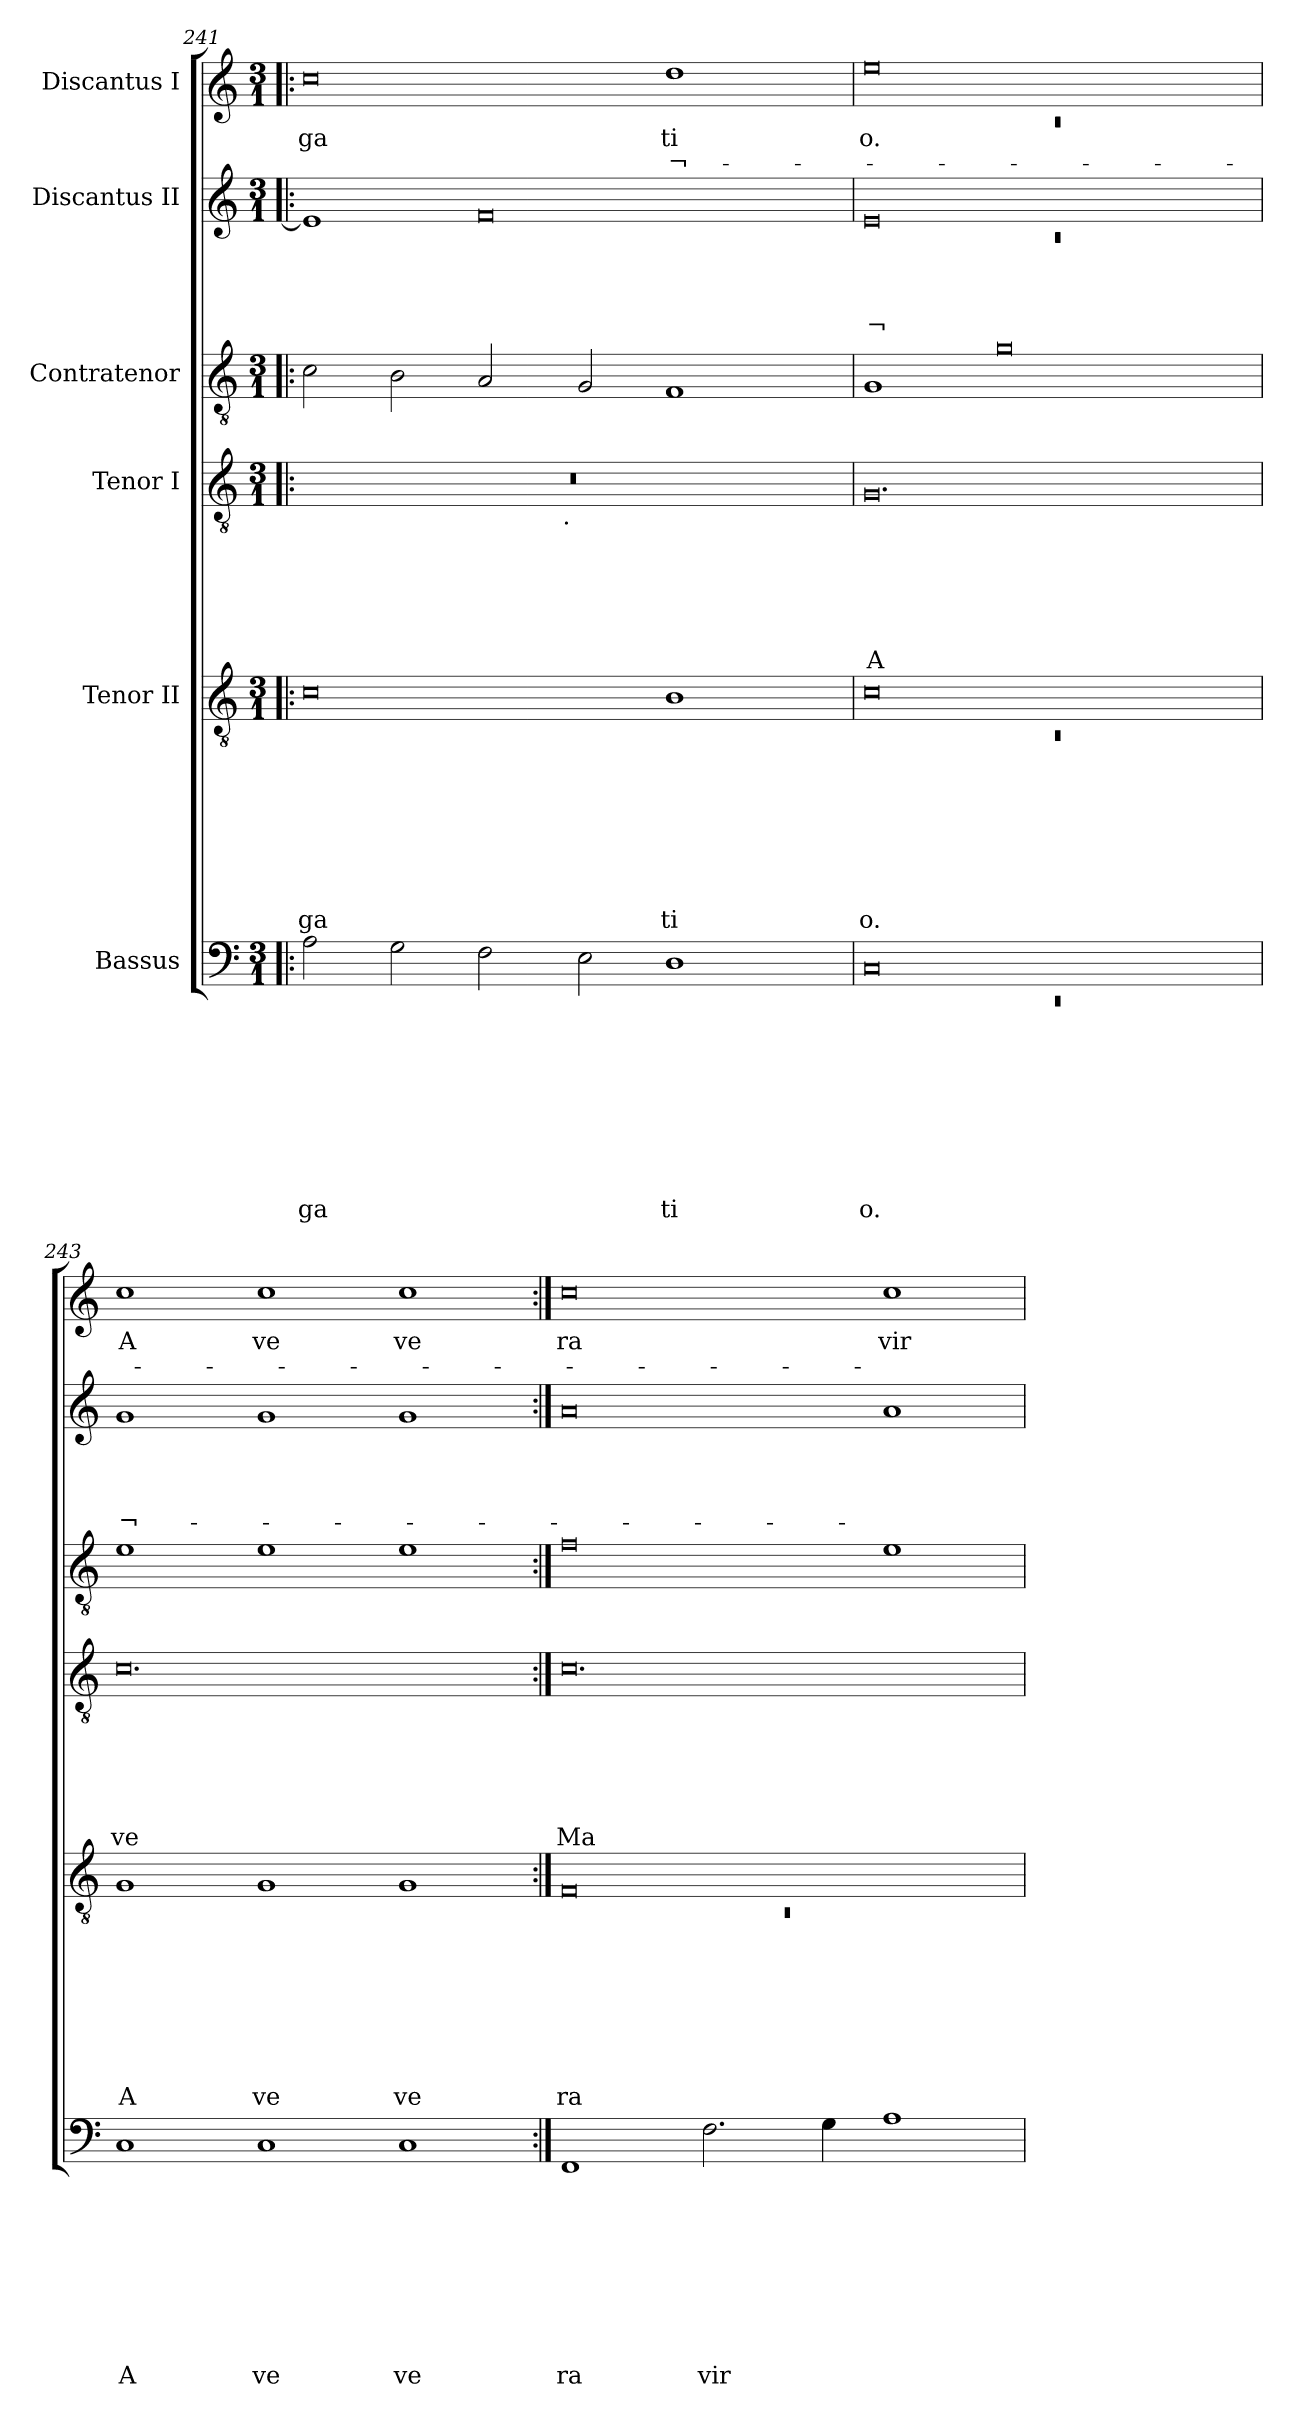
**kern	**text	**text	**text	**text	**text	**text	**text	**text	**text	**kern	**text	**text	**text	**text	**text	**text	**text	**text	**kern	**text	**text	**text	**text	**text	**text	**kern	**kern	**text	**text	**text	**text	**kern	**text	**text
*part6	*part6	*part6	*part6	*part6	*part6	*part6	*part6	*part6	*part6	*part5	*part5	*part5	*part5	*part5	*part5	*part5	*part5	*part5	*part4	*part4	*part4	*part4	*part4	*part4	*part4	*part3	*part2	*part2	*part2	*part2	*part2	*part1	*part1	*part1
*staff6	*staff6	*staff6	*staff6	*staff6	*staff6	*staff6	*staff6	*staff6	*staff6	*staff5	*staff5	*staff5	*staff5	*staff5	*staff5	*staff5	*staff5	*staff5	*staff4	*staff4	*staff4	*staff4	*staff4	*staff4	*staff4	*staff3	*staff2	*staff2	*staff2	*staff2	*staff2	*staff1	*staff1	*staff1
*I"Bassus	*	*	*	*	*	*	*	*	*	*I"Tenor II	*	*	*	*	*	*	*	*	*I"Tenor I	*	*	*	*	*	*	*I"Contratenor	*I"Discantus II	*	*	*	*	*I"Discantus I	*	*
*clefF4	*	*	*	*	*	*	*	*	*	*clefGv2	*	*	*	*	*	*	*	*	*clefGv2	*	*	*	*	*	*	*clefGv2	*clefG2	*	*	*	*	*clefG2	*	*
*k[]	*	*	*	*	*	*	*	*	*	*k[]	*	*	*	*	*	*	*	*	*k[]	*	*	*	*	*	*	*k[]	*k[]	*	*	*	*	*k[]	*	*
*C:	*	*	*	*	*	*	*	*	*	*C:	*	*	*	*	*	*	*	*	*C:	*	*	*	*	*	*	*C:	*C:	*	*	*	*	*C:	*	*
*M3/1	*	*	*	*	*	*	*	*	*	*M3/1	*	*	*	*	*	*	*	*	*M3/1	*	*	*	*	*	*	*M3/1	*M3/1	*	*	*	*	*M3/1	*	*
=241!|:	=241!|:	=241!|:	=241!|:	=241!|:	=241!|:	=241!|:	=241!|:	=241!|:	=241!|:	=241!|:	=241!|:	=241!|:	=241!|:	=241!|:	=241!|:	=241!|:	=241!|:	=241!|:	=241!|:	=241!|:	=241!|:	=241!|:	=241!|:	=241!|:	=241!|:	=241!|:	=241!|:	=241!|:	=241!|:	=241!|:	=241!|:	=241!|:	=241!|:	=241!|:
!	!	!	!	!	!	!	!	!	!LO:LY:b	!	!	!	!	!	!	!	!	!LO:LY:b	!	!	!	!	!	!	!	!	!	!	!	!	!	!	!LO:LY:b	!
*	*	*	*	*	*	*	*	*	*	*	*	*	*	*	*	*	*	*	*^	*	*	*	*	*	*	*	*	*	*	*	*	*	*	*
2A\	.	.	.	.	.	.	.	.	ga	0c	.	.	.	.	.	.	.	ga	0.r	1ryy	.	.	.	.	.	.	2c\	1e]	.	.	.	.	0cc	ga	.
2G\	.	.	.	.	.	.	.	.	.	.	.	.	.	.	.	.	.	.	.	.	.	.	.	.	.	.	2B\	.	.	.	.	.	.	.	.
2F\	.	.	.	.	.	.	.	.	.	.	.	.	.	.	.	.	.	.	.	4...ryy	.	.	.	.	.	.	2A/	0f	.	.	.	.	.	.	.
!	!	!	!	!	!	!	!	!	!	!	!	!	!	!	!	!	!	!	!	!LO:TX:b:t=.	!	!	!	!	!	!	!	!	!	!	!	!	!	!	!
.	.	.	.	.	.	.	.	.	.	.	.	.	.	.	.	.	.	.	.	1ryy	.	.	.	.	.	.	.	.	.	.	.	.	.	.	.
2E\	.	.	.	.	.	.	.	.	.	.	.	.	.	.	.	.	.	.	.	.	.	.	.	.	.	.	2G/	.	.	.	.	.	.	.	.
!	!	!	!	!	!	!	!	!	!LO:LY:b	!	!	!	!	!	!	!	!	!LO:LY:b	!	!	!	!	!	!	!	!	!	!	!	!	!	!	!	!LO:LY:b	!LO:LY:b
1D	.	.	.	.	.	.	.	.	ti	1B	.	.	.	.	.	.	.	ti	.	.	.	.	.	.	.	.	1F	.	.	.	.	.	1dd	ti	¬-
.	.	.	.	.	.	.	.	.	.	.	.	.	.	.	.	.	.	.	.	2ryy	.	.	.	.	.	.	.	.	.	.	.	.	.	.	.
.	.	.	.	.	.	.	.	.	.	.	.	.	.	.	.	.	.	.	.	32ryy	.	.	.	.	.	.	.	.	.	.	.	.	.	.	.
=242	=242	=242	=242	=242	=242	=242	=242	=242	=242	=242	=242	=242	=242	=242	=242	=242	=242	=242	=242	=242	=242	=242	=242	=242	=242	=242	=242	=242	=242	=242	=242	=242	=242	=242	=242
*^	*	*	*	*	*	*	*	*	*	*^	*	*	*	*	*	*	*	*	*	*	*	*	*	*	*	*	*	*^	*	*	*	*	*^	*	*
!	!LO:N:vis=1	!	!	!	!	!	!	!	!	!LO:LY:b	!	!LO:N:vis=1	!	!	!	!	!	!	!	!LO:LY:b	!	!	!	!	!	!	!	!LO:LY:b	!	!	!LO:N:vis=1	!	!	!	!LO:LY:b	!	!LO:N:vis=1	!LO:LY:b	!
*	*	*	*	*	*	*	*	*	*	*	*	*	*	*	*	*	*	*	*	*	*v	*v	*	*	*	*	*	*	*	*	*	*	*	*	*	*	*	*	*
0C	0.rEE	.	.	.	.	.	.	.	.	o.	0c	0.rC	.	.	.	.	.	.	.	o.	0.G	.	.	.	.	.	A	1G	0e	0.rc	.	.	.	-¬	0ee	0.rc	o.	.
.	.	.	.	.	.	.	.	.	.	.	.	.	.	.	.	.	.	.	.	.	.	.	.	.	.	.	.	0g	.	.	.	.	.	.	.	.	.	.
1ryy	.	.	.	.	.	.	.	.	.	.	1ryy	.	.	.	.	.	.	.	.	.	.	.	.	.	.	.	.	.	1ryy	.	.	.	.	.	1ryy	.	.	.
*v	*v	*	*	*	*	*	*	*	*	*	*	*	*	*	*	*	*	*	*	*	*	*	*	*	*	*	*	*	*v	*v	*	*	*	*	*v	*v	*	*
*	*	*	*	*	*	*	*	*	*	*v	*v	*	*	*	*	*	*	*	*	*	*	*	*	*	*	*	*	*	*	*	*	*	*	*	*
=243	=243	=243	=243	=243	=243	=243	=243	=243	=243	=243	=243	=243	=243	=243	=243	=243	=243	=243	=243	=243	=243	=243	=243	=243	=243	=243	=243	=243	=243	=243	=243	=243	=243	=243
!	!	!	!	!	!	!	!	!	!LO:LY:b	!	!	!	!	!	!	!	!	!LO:LY:b	!	!	!	!	!	!	!LO:LY:b	!	!	!	!	!	!LO:LY:b	!	!LO:LY:b	!
1C	.	.	.	.	.	.	.	.	A	1G	.	.	.	.	.	.	.	A	0.c	.	.	.	.	.	ve	1e	1g	.	.	.	¬-	1cc	A	.
!	!	!	!	!	!	!	!	!	!LO:LY:b	!	!	!	!	!	!	!	!	!LO:LY:b	!	!	!	!	!	!	!	!	!	!	!	!	!	!	!LO:LY:b	!
1C	.	.	.	.	.	.	.	.	ve	1G	.	.	.	.	.	.	.	ve	.	.	.	.	.	.	.	1e	1g	.	.	.	.	1cc	ve	.
!	!	!	!	!	!	!	!	!	!LO:LY:b	!	!	!	!	!	!	!	!	!LO:LY:b	!	!	!	!	!	!	!	!	!	!	!	!	!	!	!LO:LY:b	!
1C	.	.	.	.	.	.	.	.	ve	1G	.	.	.	.	.	.	.	ve	.	.	.	.	.	.	.	1e	1g	.	.	.	.	1cc	ve	.
=244:|!	=244:|!	=244:|!	=244:|!	=244:|!	=244:|!	=244:|!	=244:|!	=244:|!	=244:|!	=244:|!	=244:|!	=244:|!	=244:|!	=244:|!	=244:|!	=244:|!	=244:|!	=244:|!	=244:|!	=244:|!	=244:|!	=244:|!	=244:|!	=244:|!	=244:|!	=244:|!	=244:|!	=244:|!	=244:|!	=244:|!	=244:|!	=244:|!	=244:|!	=244:|!
*	*	*	*	*	*	*	*	*	*	*^	*	*	*	*	*	*	*	*	*	*	*	*	*	*	*	*	*	*	*	*	*	*	*	*
!	!	!	!	!	!	!	!	!	!LO:LY:b	!	!LO:N:vis=1	!	!	!	!	!	!	!	!LO:LY:b	!	!	!	!	!	!	!LO:LY:b	!	!	!	!	!	!	!	!LO:LY:b	!
1FF	.	.	.	.	.	.	.	.	ra	0F	0.rC	.	.	.	.	.	.	.	ra	0.c	.	.	.	.	.	Ma	0f	0a	.	.	.	.	0cc	ra	.
!	!	!	!	!	!	!	!	!	!LO:LY:b	!	!	!	!	!	!	!	!	!	!	!	!	!	!	!	!	!	!	!	!	!	!	!	!	!	!
2.F\	.	.	.	.	.	.	.	.	vir	.	.	.	.	.	.	.	.	.	.	.	.	.	.	.	.	.	.	.	.	.	.	.	.	.	.
4G\	.	.	.	.	.	.	.	.	.	.	.	.	.	.	.	.	.	.	.	.	.	.	.	.	.	.	.	.	.	.	.	.	.	.	.
!	!	!	!	!	!	!	!	!	!	!	!	!	!	!	!	!	!	!	!	!	!	!	!	!	!	!	!	!	!	!	!	!	!	!LO:LY:b	!
1A	.	.	.	.	.	.	.	.	.	1ryy	.	.	.	.	.	.	.	.	.	.	.	.	.	.	.	.	1e	1a	.	.	.	.	1cc	vir	.
*	*	*	*	*	*	*	*	*	*	*v	*v	*	*	*	*	*	*	*	*	*	*	*	*	*	*	*	*	*	*	*	*	*	*	*	*
=	=	=	=	=	=	=	=	=	=	=	=	=	=	=	=	=	=	=	=	=	=	=	=	=	=	=	=	=	=	=	=	=	=	=
*-	*-	*-	*-	*-	*-	*-	*-	*-	*-	*-	*-	*-	*-	*-	*-	*-	*-	*-	*-	*-	*-	*-	*-	*-	*-	*-	*-	*-	*-	*-	*-	*-	*-	*-
